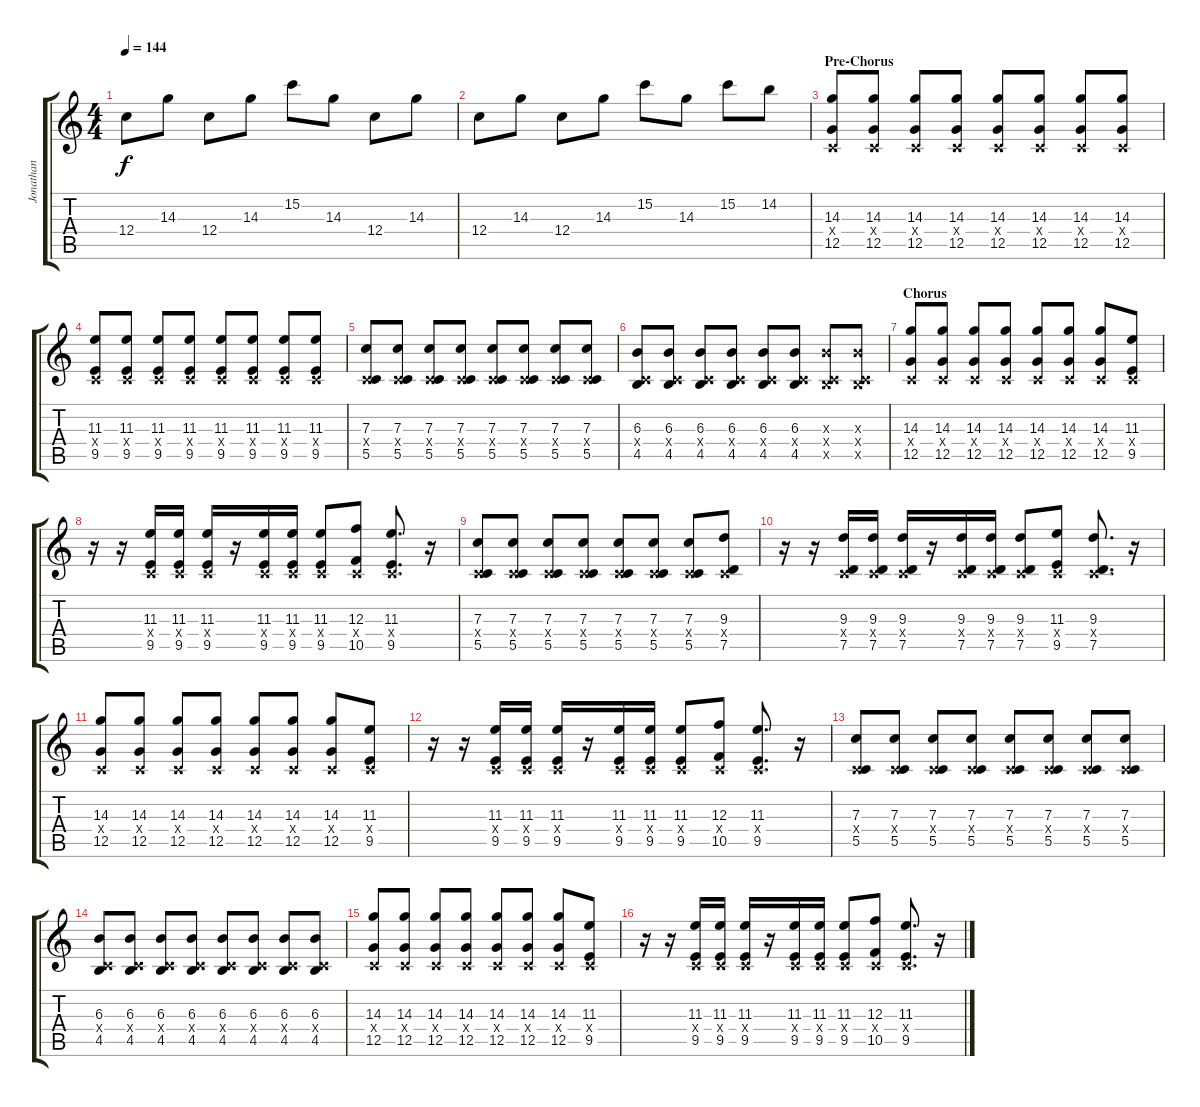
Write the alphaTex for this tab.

\track ("Jonathan" "Jonathan") {instrument overdrivenguitar}
\staff {score tabs}
\tuning (D4 A3 F3 C3 G2 C2) {hide}
\ts (4 4)
\tempo 144
\clef g2
\ks c
12.4.8{dy f} 14.3.8 12.4.8 14.3.8 15.2.8 14.3.8 12.4.8 14.3.8 |
12.4.8 14.3.8 12.4.8 14.3.8 15.2.8 14.3.8 15.2.8 14.2.8 |
\section ("" "Pre-Chorus")
(14.3 0.4{x} 12.5).8 (14.3 0.4{x} 12.5).8 (14.3 0.4{x} 12.5).8 (14.3 0.4{x} 12.5).8 (14.3 0.4{x} 12.5).8 (14.3 0.4{x} 12.5).8 (14.3 0.4{x} 12.5).8 (14.3 0.4{x} 12.5).8 |
(11.3 0.4{x} 9.5).8 (11.3 0.4{x} 9.5).8 (11.3 0.4{x} 9.5).8 (11.3 0.4{x} 9.5).8 (11.3 0.4{x} 9.5).8 (11.3 0.4{x} 9.5).8 (11.3 0.4{x} 9.5).8 (11.3 0.4{x} 9.5).8 |
(7.3 0.4{x} 5.5).8 (7.3 0.4{x} 5.5).8 (7.3 0.4{x} 5.5).8 (7.3 0.4{x} 5.5).8 (7.3 0.4{x} 5.5).8 (7.3 0.4{x} 5.5).8 (7.3 0.4{x} 5.5).8 (7.3 0.4{x} 5.5).8 |
(6.3 0.4{x} 4.5).8 (6.3 0.4{x} 4.5).8 (6.3 0.4{x} 4.5).8 (6.3 0.4{x} 4.5).8 (6.3 0.4{x} 4.5).8 (6.3 0.4{x} 4.5).8 (6.3{x} 0.4{x} 4.5{x}).8 (6.3{x} 0.4{x} 4.5{x}).8 |
\section ("" "Chorus")
(14.3 0.4{x} 12.5).8 (14.3 0.4{x} 12.5).8 (14.3 0.4{x} 12.5).8 (14.3 0.4{x} 12.5).8 (14.3 0.4{x} 12.5).8 (14.3 0.4{x} 12.5).8 (14.3 0.4{x} 12.5).8 (11.3 0.4{x} 9.5).8 |
r.16 r.16 (11.3 0.4{x} 9.5).16 (11.3 0.4{x} 9.5).16 (11.3 0.4{x} 9.5).16 r.16 (11.3 0.4{x} 9.5).16 (11.3 0.4{x} 9.5).16 (11.3 0.4{x} 9.5).8 (12.3 0.4{x} 10.5).8 (11.3 0.4{x} 9.5).8{d} r.16 |
(7.3 0.4{x} 5.5).8 (7.3 0.4{x} 5.5).8 (7.3 0.4{x} 5.5).8 (7.3 0.4{x} 5.5).8 (7.3 0.4{x} 5.5).8 (7.3 0.4{x} 5.5).8 (7.3 0.4{x} 5.5).8 (9.3 0.4{x} 7.5).8 |
r.16 r.16 (9.3 0.4{x} 7.5).16 (9.3 0.4{x} 7.5).16 (9.3 0.4{x} 7.5).16 r.16 (9.3 0.4{x} 7.5).16 (9.3 0.4{x} 7.5).16 (9.3 0.4{x} 7.5).8 (11.3 0.4{x} 9.5).8 (9.3 0.4{x} 7.5).8{d} r.16 |
(14.3 0.4{x} 12.5).8 (14.3 0.4{x} 12.5).8 (14.3 0.4{x} 12.5).8 (14.3 0.4{x} 12.5).8 (14.3 0.4{x} 12.5).8 (14.3 0.4{x} 12.5).8 (14.3 0.4{x} 12.5).8 (11.3 0.4{x} 9.5).8 |
r.16 r.16 (11.3 0.4{x} 9.5).16 (11.3 0.4{x} 9.5).16 (11.3 0.4{x} 9.5).16 r.16 (11.3 0.4{x} 9.5).16 (11.3 0.4{x} 9.5).16 (11.3 0.4{x} 9.5).8 (12.3 0.4{x} 10.5).8 (11.3 0.4{x} 9.5).8{d} r.16 |
(7.3 0.4{x} 5.5).8 (7.3 0.4{x} 5.5).8 (7.3 0.4{x} 5.5).8 (7.3 0.4{x} 5.5).8 (7.3 0.4{x} 5.5).8 (7.3 0.4{x} 5.5).8 (7.3 0.4{x} 5.5).8 (7.3 0.4{x} 5.5).8 |
(6.3 0.4{x} 4.5).8 (6.3 0.4{x} 4.5).8 (6.3 0.4{x} 4.5).8 (6.3 0.4{x} 4.5).8 (6.3 0.4{x} 4.5).8 (6.3 0.4{x} 4.5).8 (6.3 0.4{x} 4.5).8 (6.3 0.4{x} 4.5).8 |
(14.3 0.4{x} 12.5).8 (14.3 0.4{x} 12.5).8 (14.3 0.4{x} 12.5).8 (14.3 0.4{x} 12.5).8 (14.3 0.4{x} 12.5).8 (14.3 0.4{x} 12.5).8 (14.3 0.4{x} 12.5).8 (11.3 0.4{x} 9.5).8 |
r.16 r.16 (11.3 0.4{x} 9.5).16 (11.3 0.4{x} 9.5).16 (11.3 0.4{x} 9.5).16 r.16 (11.3 0.4{x} 9.5).16 (11.3 0.4{x} 9.5).16 (11.3 0.4{x} 9.5).8 (12.3 0.4{x} 10.5).8 (11.3 0.4{x} 9.5).8{d} r.16
